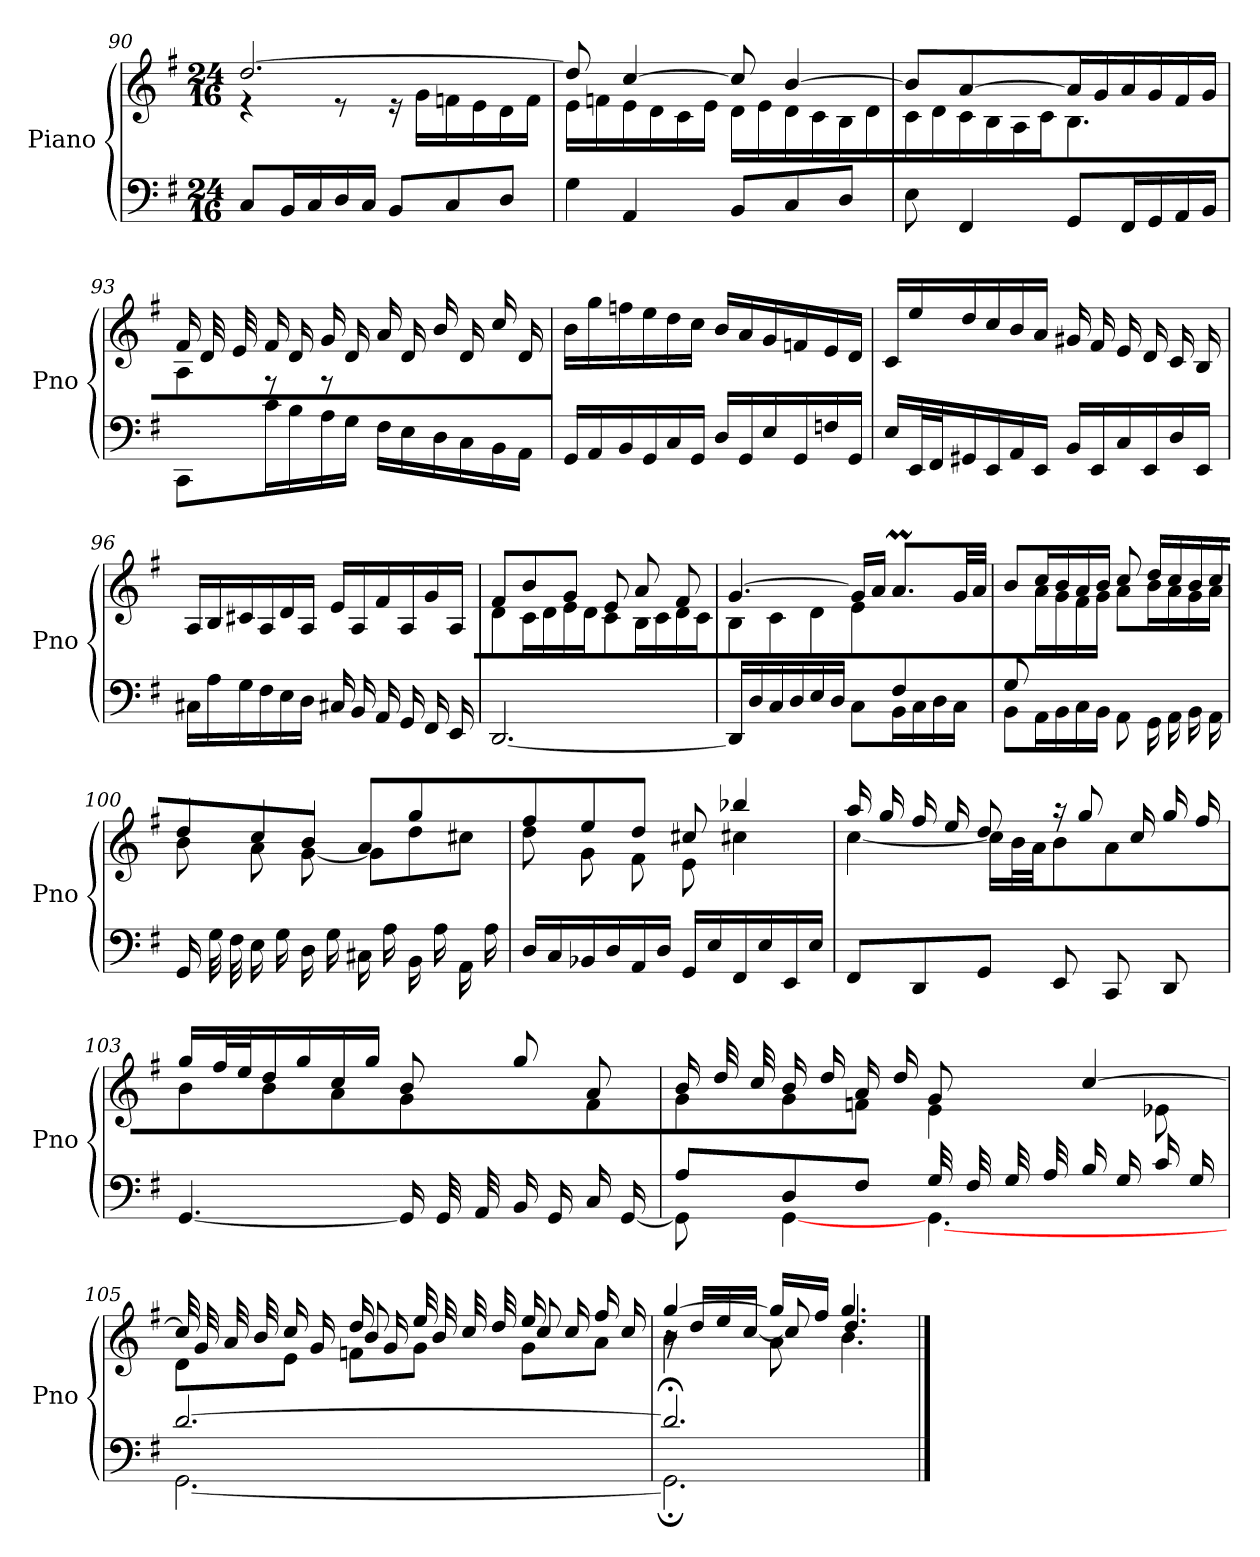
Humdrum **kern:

**kern	**kern
*part1	*part1
*staff2	*staff1
*I"Piano	*
*I'Pno	*
*clefF4	*clefG2
*k[f#]	*k[f#]
*G:	*G:
*M24/16	*M24/16
=90	=90
!LO:N:vis=1	!
*^	*^
2.ryy	8C/L	[2.dd/	4r
.	16BB/L	.	.
.	16C/	.	.
.	16D/	.	8r
.	16C/JJ	.	.
.	8BB/L	.	16r
.	.	.	16g\LL
.	8C/	.	16fn\
.	.	.	16e\
.	8D/J	.	16d\
.	.	.	16f\JJ
=91	=91	=91	=91
!LO:N:vis=1	!	!	!
2.ryy	8G\J	8dd/]	16eLL
.	.	.	16fn\
.	4AA/	[4cc/	16e\
.	.	.	16d\
.	.	.	16c\
.	.	.	16e\JJ
.	8BB/L	8cc/]	16dLL
.	.	.	16e\
.	8C/	[4b/	16d\
.	.	.	16c\
.	8D/J	.	16B\
.	.	.	16d\
*v	*v	*	*
!!LO:LB:g=z	!!
=92	=92	=92
8E\	8b/L]	16c\LL
.	.	16d\
4FF#	[4a/	16c\
.	.	16B\JJ
.	.	16A\LL
.	.	16c\JJ
8GGL	16a/L]	4.B\
.	16g/	.
16FF#L	16a/	.
16GG	16g/	.
16AA	16f#/	.
16BBJJ	16g/JJ	.
=93	=93	=93
8CCL	16f#/LL	8A\
.	32d/L	.
.	32e/	.
16c\L	16f#/	8r
16B\	16d/	.
16A\	16g/	8r
16G\JJ	16d/JJ	.
16F#\LL	16a/LL	4.ryy
16E\	16d/	.
16D\	16b/	.
16C\	16d/	.
16BB\	16cc/	.
16AA\JJ	16d/JJ	.
=94	=94	=94
!	!	!LO:N:vis=1
16GGLL	16b\LL	2.ryy
16AA	16gg\	.
16BB	16ffn\	.
16GG	16ee\	.
16C	16dd\	.
16GGJJ	16cc\JJ	.
16DLL	16bLL	.
16GG	16a	.
16E	16g	.
16GG	16fn	.
16Fn	16e	.
16GGJJ	16dJJ	.
=95	=95	=95
16E	16c/LL	8ryy
32EEL	16ee/	.
32FF#	.	.
16GG#X	16dd/	4ryy
16EE	16cc/	.
16AA	16b/	.
16EEJJ	16a/JJ	.
16BBLL	16g#XLL	4.ryy
16EE	16f#/	.
16C	16e/	.
16EE	16d/	.
16D	16c/	.
16EEJJ	16B/	.
!!LO:LB:g=z	!!
=96	=96	=96
*^	*	*
!	!	!	!LO:N:vis=1
4.ryy	16C#X\	16ALL	2.ryy
.	16A\	16B	.
.	16G\	16c#X	.
.	16F#\	16A	.
.	16E\	16d	.
.	16D\JJ	16AJJ	.
16C#X/LL	4.ryy	16eLL	.
16BB/	.	16A	.
16AA/	.	16f#	.
16GG/	.	16A	.
16FF#/	.	16g	.
16EE/	.	16AJJ	.
=97	=97	=97	=97
8ryy	[2.DD/	8f#L	8d
4ryy	.	8b	16cL
.	.	.	16d
.	.	8gJ	16e
.	.	.	16dJJ
8ryy	.	8e/L	8cL
4ryy	.	8a/	16BL
.	.	.	16c
.	.	8f#/	16d
.	.	.	16cJJ
=98	=98	=98	=98
4.ryy	16DD/LL]	[4.g/	8BL
.	16D/	.	.
.	16C/	.	8c
.	16D/	.	.
.	16E/	.	8dJ
.	16D/JJ	.	.
8ryy	8C\L	16gLL]	8e\
.	.	16a/JJ	.
4F#/	16BBL	8.aML	4ryy
.	16C	.	.
.	16D	.	.
.	16CJJ	32g/LL	.
.	.	32a/JJJ	.
=99	=99	=99	=99
*	*^	*	*
8G	8ryy	8BB\L	8bL	8ryy
2ryy	4ryy	16AA\L	16ccL	16aL
.	.	16BB\	16b	16g
.	.	16C\	16a	16f#
.	.	16BB\JJ	16bJJ	16gJJ
.	4.ryy	8AA\L	8ccL	8a\L
.	.	16GG\L	16ddL	16b\L
.	.	16AA\	16cc	16a\
8ryy	.	16BB\	16b	16g\
.	.	16AA\	16cc	16a\JJ
!!LO:LB:g=z	!!
=100	=100	=100	=100	=100
!	!LO:N:vis=1	!	!	!
*	*v	*v	*	*
16GGLL	2.ryy	8ddL	8b
32GL	.	.	.
32F#	.	.	.
16E	.	8cc	8a
16G	.	.	.
16D	.	8bJ	[8gJ
16GJJ	.	.	.
16C#X\LL	.	8a/L	8g\L]
16A\	.	.	.
16BB\	.	4gg/	8dd\
16A\	.	.	.
16AA\	.	.	8cc#X\J
16A\JJ	.	.	.
=101	=101	=101	=101
16DLL	16ryy	8ff#L	8dd
16C	16ryy	.	.
16BB-X	4ryy	8ee	8g
16D	.	.	.
16AA	.	8ddJ	8f#J
16DJJ	.	.	.
16GG/LL	4.ryy	8cc#X/L	8e\
16E/	.	.	.
16FF#/	.	4bb-X/	4cc#X\
16E/	.	.	.
16EE/	.	.	.
16E/JJ	.	.	.
=102	=102	=102	=102
!	!LO:N:vis=1	!	!
8FF#/L	2.ryy	16aaLL	[4cc\
.	.	16gg	.
8DD/	.	16ff#	.
.	.	16ee	.
8GG/J	.	8dd	16ccLL]
.	.	.	32bL
.	.	.	32a
8EEL	.	16r	8bJ
.	.	8gg/	.
8CC/	.	.	4a\
.	.	16cc/L	.
8DD/	.	16gg/	.
.	.	16ff#/JJ	.
=103	=103	=103	=103
!LO:N:vis=1	!	!	!
2.ryy	[4.GG/	16ggL	8b\
.	.	32ff#/L	.
.	.	32ee/	.
.	.	16dd/	8b\
.	.	16gg/	.
.	.	16cc/	8a\J
.	.	16gg/JJ	.
.	16GG/LL]	8b/L	4g\
.	32GG/L	.	.
.	32AA/	.	.
.	16BB/	8gg/	.
.	16GG/	.	.
.	16C/	8a/	8f#\
.	[16GG/JJ	.	.
!!LO:LB:g=z
=104	=104	=104	=104
*	*	*	*^
!	!	!	!	!LO:N:vis=1
8A/L	8GG\]	16b/LL	8g\	2.ryy
.	.	32dd/L	.	.
.	.	32cc/	.	.
8D/	[4GG\	16b/	8g\	.
.	.	16dd/	.	.
8F#/J	.	16a/	8fn\J	.
.	.	16dd/JJ	.	.
32GLLL	[4.GG\	8g/L	4e\	.
32F#	.	.	.	.
32G	.	.	.	.
32A	.	.	.	.
16B	.	[4cc/	.	.
16G	.	.	.	.
16c	.	.	8e-X\	.
16GJJ	.	.	.	.
=105	=105	=105	=105	=105
[2.d	[2.GG\	32cc/LLL]	8d\	8ryy
.	.	32g/	.	.
.	.	32a/	.	.
.	.	32b/	.	.
.	.	16cc/	8e\J	8ryy
.	.	16g/	.	.
.	.	16dd/	8fnL	8b/
.	.	16g/JJ	.	.
.	.	32eeLLL	8gJ	8ryy
.	.	32b	.	.
.	.	32cc	.	.
.	.	32dd	.	.
.	.	16ee	8g\L	8cc/
.	.	16cc	.	.
.	.	16ff#	8a\J	8ryy
.	.	16cc	.	.
=106	=106	=106	=106	=106
2.d;</]	2.GG;\]	[4gg/	16r	4b\
.	.	.	16dd/LL	.
.	.	.	16ee/	.
.	.	.	[16cc/JJ	.
.	.	16gg/LL]	8cc/]	8a\
.	.	16ff#/JJ	.	.
.	.	4.gg/	4.dd/	4.b\
*v	*v	*	*	*
*	*v	*v	*v
==	==
*-	*-
